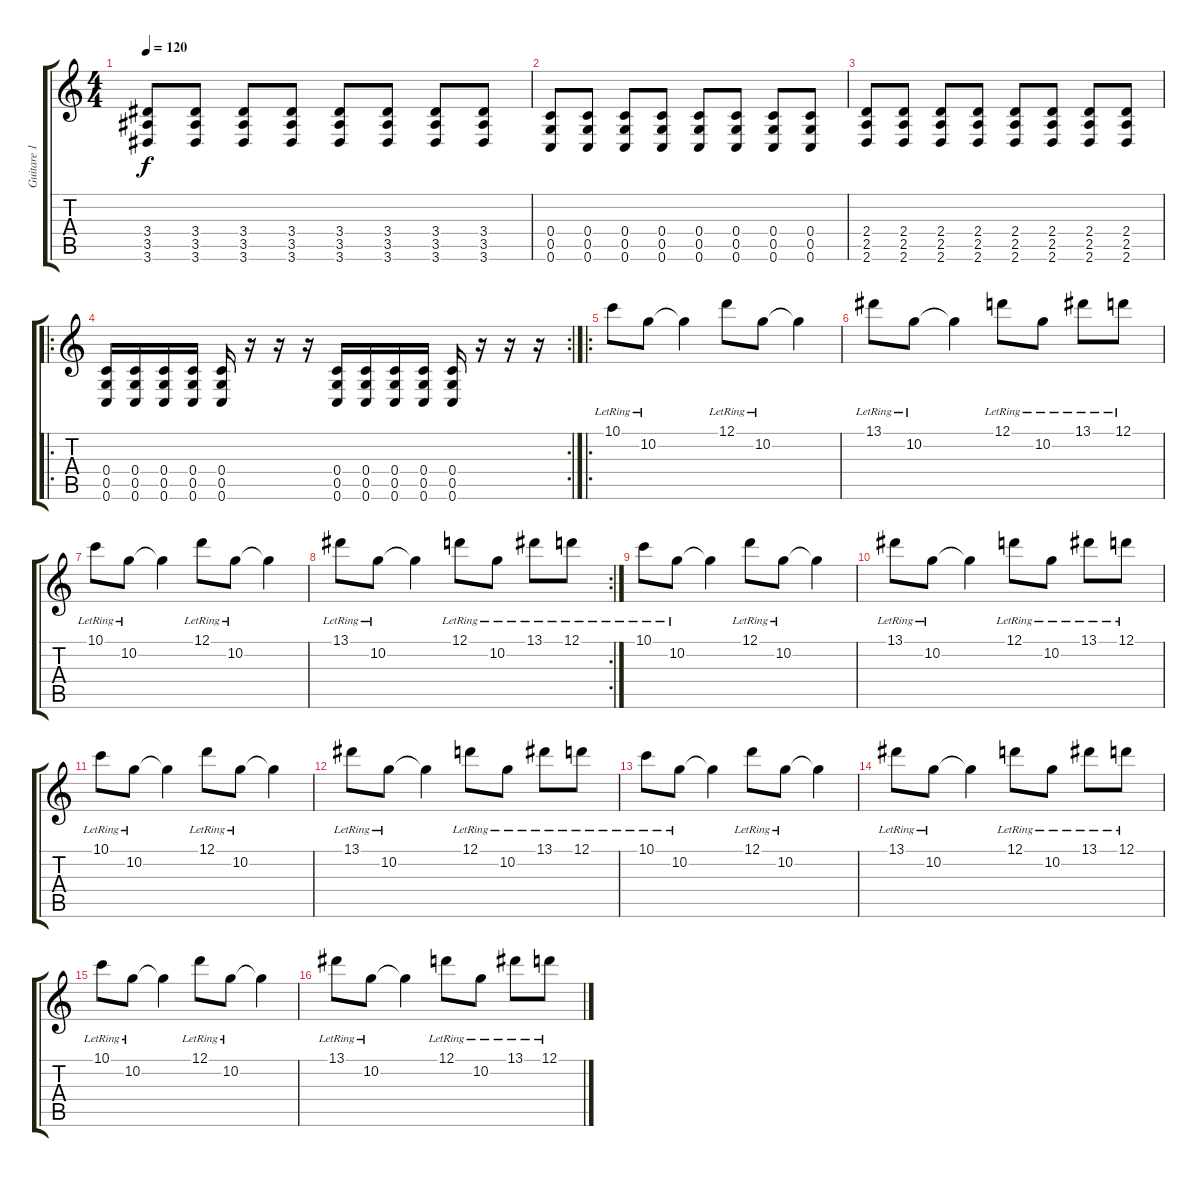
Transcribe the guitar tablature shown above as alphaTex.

\track ("Guitare 1" "Guitare 1") {instrument distortionguitar}
\staff {score tabs}
\tuning (D4 A3 F3 C3 G2 C2) {hide}
\ts (4 4)
\tempo 120
\clef g2
\ks c
(3.4 3.5 3.6).8{dy f} (3.4 3.5 3.6).8 (3.4 3.5 3.6).8 (3.4 3.5 3.6).8 (3.4 3.5 3.6).8 (3.4 3.5 3.6).8 (3.4 3.5 3.6).8 (3.4 3.5 3.6).8 |
(0.4 0.5 0.6).8 (0.4 0.5 0.6).8 (0.4 0.5 0.6).8 (0.4 0.5 0.6).8 (0.4 0.5 0.6).8 (0.4 0.5 0.6).8 (0.4 0.5 0.6).8 (0.4 0.5 0.6).8 |
(2.4 2.5 2.6).8 (2.4 2.5 2.6).8 (2.4 2.5 2.6).8 (2.4 2.5 2.6).8 (2.4 2.5 2.6).8 (2.4 2.5 2.6).8 (2.4 2.5 2.6).8 (2.4 2.5 2.6).8 |
\ro
\rc 2
(0.4 0.5 0.6).16 (0.4 0.5 0.6).16 (0.4 0.5 0.6).16 (0.4 0.5 0.6).16 (0.4 0.5 0.6).16 r.16 r.16 r.16 (0.4 0.5 0.6).16 (0.4 0.5 0.6).16 (0.4 0.5 0.6).16 (0.4 0.5 0.6).16 (0.4 0.5 0.6).16 r.16 r.16 r.16 |
\ro
10.1{lr}.8 10.2{lr}.8 10.2{t}.4 12.1{lr}.8 10.2{lr}.8 10.2{t}.4 |
13.1{lr}.8 10.2{lr}.8 10.2{t}.4 12.1{lr}.8 10.2{lr}.8 13.1{lr}.8 12.1{lr}.8 |
10.1{lr}.8 10.2{lr}.8 10.2{t}.4 12.1{lr}.8 10.2{lr}.8 10.2{t}.4 |
\rc 2
13.1{lr}.8 10.2{lr}.8 10.2{t}.4 12.1{lr}.8 10.2{lr}.8 13.1{lr}.8 12.1{lr}.8 |
10.1{lr}.8 10.2{lr}.8 10.2{t}.4 12.1{lr}.8 10.2{lr}.8 10.2{t}.4 |
13.1{lr}.8 10.2{lr}.8 10.2{t}.4 12.1{lr}.8 10.2{lr}.8 13.1{lr}.8 12.1{lr}.8 |
10.1{lr}.8 10.2{lr}.8 10.2{t}.4 12.1{lr}.8 10.2{lr}.8 10.2{t}.4 |
13.1{lr}.8 10.2{lr}.8 10.2{t}.4 12.1{lr}.8 10.2{lr}.8 13.1{lr}.8 12.1{lr}.8 |
10.1{lr}.8 10.2{lr}.8 10.2{t}.4 12.1{lr}.8 10.2{lr}.8 10.2{t}.4 |
13.1{lr}.8 10.2{lr}.8 10.2{t}.4 12.1{lr}.8 10.2{lr}.8 13.1{lr}.8 12.1{lr}.8 |
10.1{lr}.8 10.2{lr}.8 10.2{t}.4 12.1{lr}.8 10.2{lr}.8 10.2{t}.4 |
13.1{lr}.8 10.2{lr}.8 10.2{t}.4 12.1{lr}.8 10.2{lr}.8 13.1{lr}.8 12.1{lr}.8
